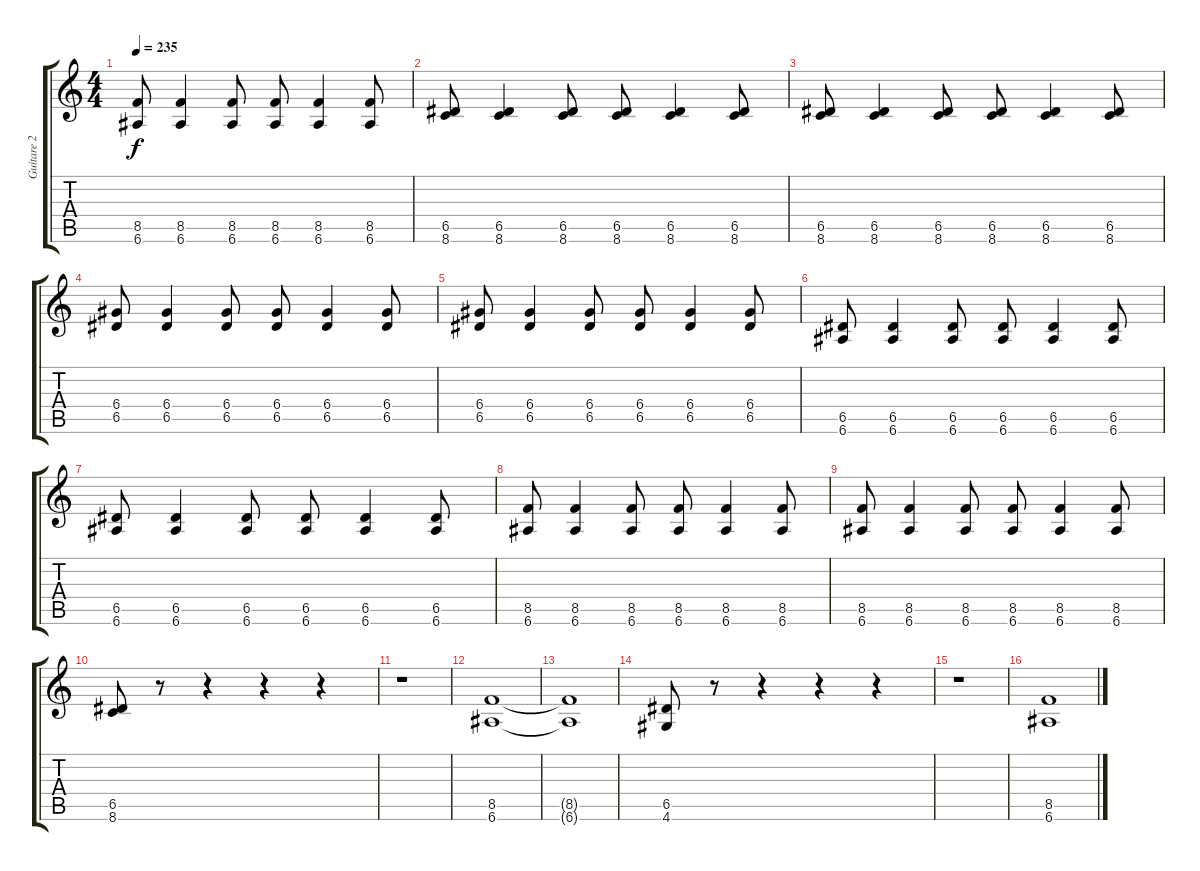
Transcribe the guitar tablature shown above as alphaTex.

\track ("Guitare 2" "Guitare 2") {instrument distortionguitar}
\staff {score tabs}
\tuning (E4 B3 G3 D3 A2 E2) {hide}
\ts (4 4)
\tempo 235
\clef g2
\ks c
(8.5 6.6).8{dy f} (8.5 6.6).4 (8.5 6.6).8 (8.5 6.6).8 (8.5 6.6).4 (8.5 6.6).8 |
(6.5 8.6).8 (6.5 8.6).4 (6.5 8.6).8 (6.5 8.6).8 (6.5 8.6).4 (6.5 8.6).8 |
(6.5 8.6).8 (6.5 8.6).4 (6.5 8.6).8 (6.5 8.6).8 (6.5 8.6).4 (6.5 8.6).8 |
(6.4 6.5).8 (6.4 6.5).4 (6.4 6.5).8 (6.4 6.5).8 (6.4 6.5).4 (6.4 6.5).8 |
(6.4 6.5).8 (6.4 6.5).4 (6.4 6.5).8 (6.4 6.5).8 (6.4 6.5).4 (6.4 6.5).8 |
(6.5 6.6).8 (6.5 6.6).4 (6.5 6.6).8 (6.5 6.6).8 (6.5 6.6).4 (6.5 6.6).8 |
(6.5 6.6).8 (6.5 6.6).4 (6.5 6.6).8 (6.5 6.6).8 (6.5 6.6).4 (6.5 6.6).8 |
(8.5 6.6).8 (8.5 6.6).4 (8.5 6.6).8 (8.5 6.6).8 (8.5 6.6).4 (8.5 6.6).8 |
(8.5 6.6).8 (8.5 6.6).4 (8.5 6.6).8 (8.5 6.6).8 (8.5 6.6).4 (8.5 6.6).8 |
(6.5 8.6).8 r.8 r.4 r.4 r.4 |
r.1 |
(8.5 6.6).1 |
(8.5{t} 6.6{t}).1 |
(6.5 4.6).8 r.8 r.4 r.4 r.4 |
r.1 |
(8.5 6.6).1
